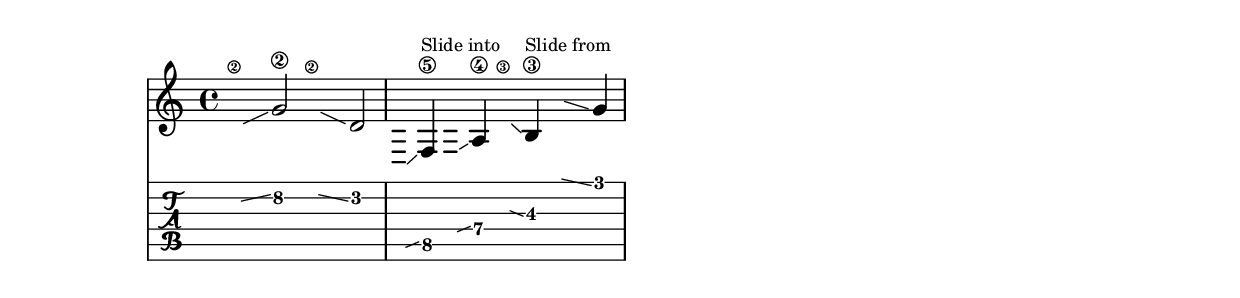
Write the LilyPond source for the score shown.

%% Do not edit this file; it is automatically
%% generated from LSR http://lsr.dsi.unimi.it
%% This file is in the public domain.
\version "2.13.4"

\header {
  lsrtags = "fretted-strings"

  texidoc = "
Unlike glissandos, slides may go from an imprecise point of the
fretboard to a specific fret. A good way to do that is to add a grace
hidden note before the note which is actually played, as demonstrated
in the following example.




"
  doctitle = "Guitar slides"
} % begin verbatim

%% Hide fret number: useful to draw slide into/from a casual point of
%% the fretboard.
hideFretNumber = { \once \override TabNoteHead #'transparent = ##t
                 \once \override NoteHead #'transparent = ##t
                 \once \override Stem #'transparent = ##t
}

music= \relative c' {
      \grace { \hideFretNumber d8\2 \glissando s2 } g2\2
      \grace { \hideFretNumber g8\2 \glissando s2 } d2 |

      \grace { \hideFretNumber c,8 \glissando s } f4\5^\markup \tiny "Slide into"
      \grace { \hideFretNumber f8 \glissando s } a4\4
      \grace { \hideFretNumber e'8\3 \glissando s } b4\3^\markup \tiny "Slide from"
      \grace { \hideFretNumber b'8 \glissando s2 } g4 |
    }

\score {
  <<
    \new Staff {
      \music
    }
    \new TabStaff {
      \music
    }
  >>
}
